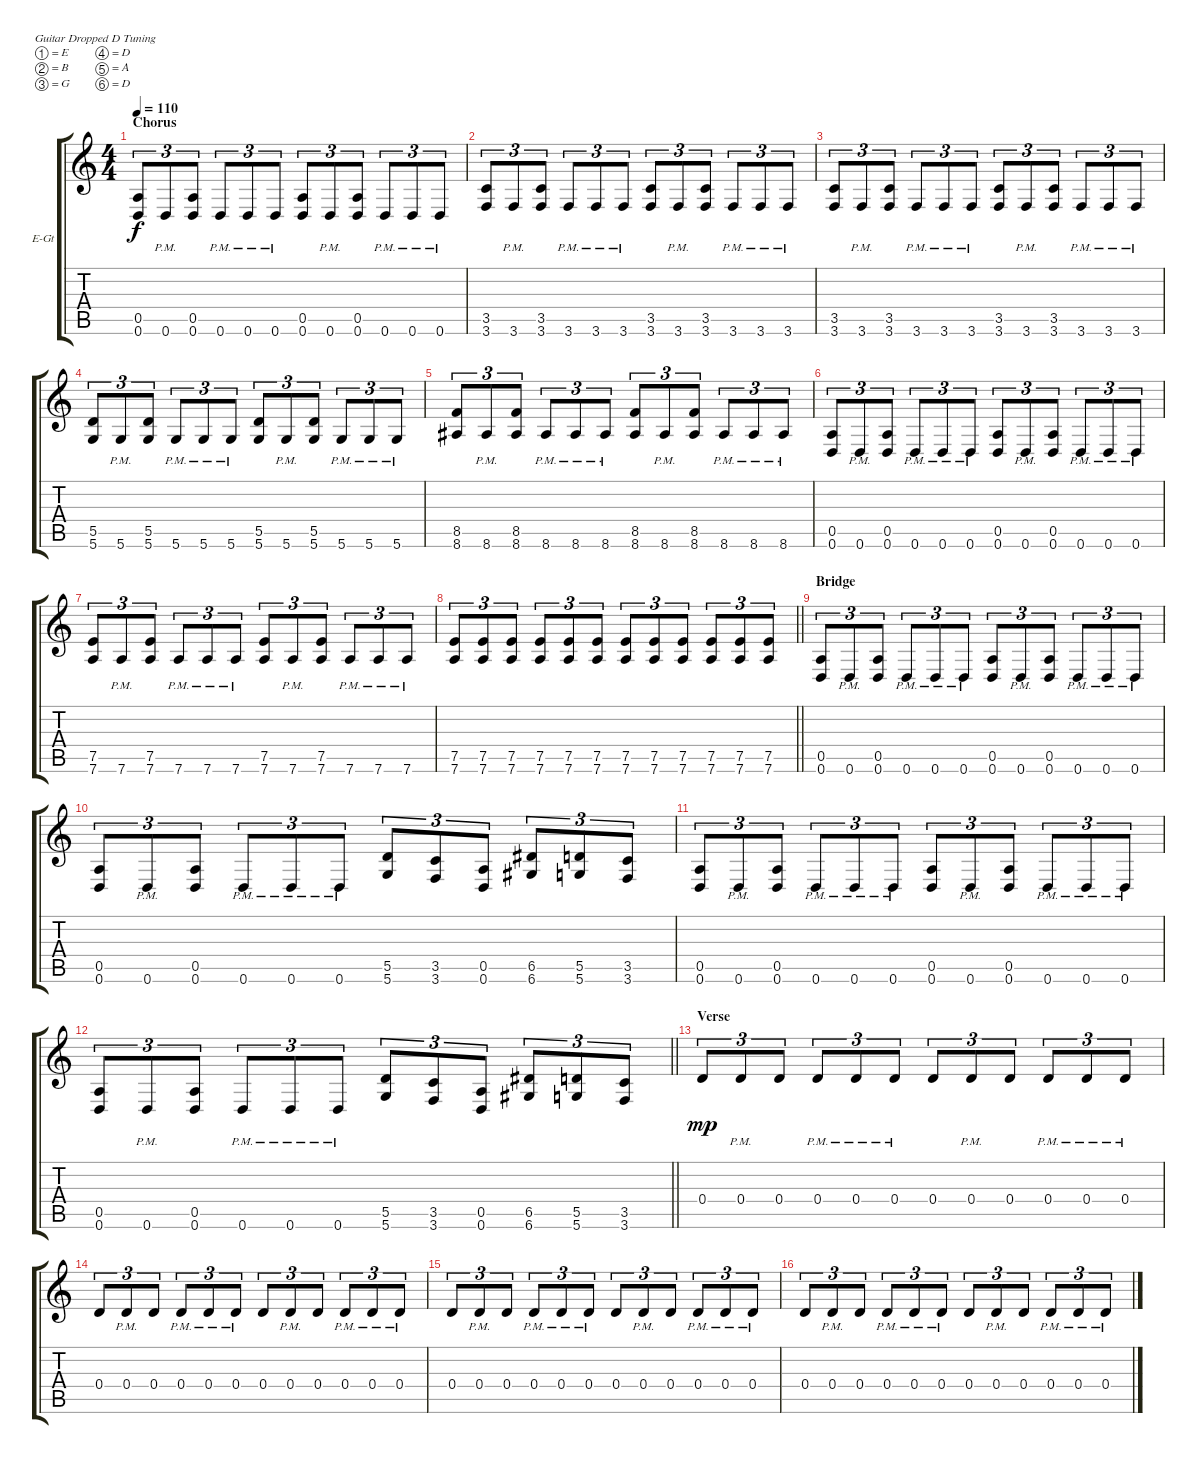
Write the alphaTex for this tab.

\bracketExtendMode groupsimilarinstruments
\firstSystemTrackNameOrientation horizontal
\otherSystemsTrackNameOrientation horizontal
\track ("Guitar 1" "E-Gt") {instrument distortionguitar}
\staff {score tabs}
\tuning (E4 B3 G3 D3 A2 D2)
\ts (4 4)
\section ("" "Chorus")
\tempo 110
\clef g2
\ks c
(0.5 0.6).8{tu (3 2) dy f} 0.6{pm}.8{tu (3 2)} (0.5 0.6).8{tu (3 2)} 0.6{pm}.8{tu (3 2)} 0.6{pm}.8{tu (3 2)} 0.6{pm}.8{tu (3 2)} (0.5 0.6).8{tu (3 2)} 0.6{pm}.8{tu (3 2)} (0.5 0.6).8{tu (3 2)} 0.6{pm}.8{tu (3 2)} 0.6{pm}.8{tu (3 2)} 0.6{pm}.8{tu (3 2)} |
(3.5 3.6).8{tu (3 2)} 3.6{pm}.8{tu (3 2)} (3.5 3.6).8{tu (3 2)} 3.6{pm}.8{tu (3 2)} 3.6{pm}.8{tu (3 2)} 3.6{pm}.8{tu (3 2)} (3.5 3.6).8{tu (3 2)} 3.6{pm}.8{tu (3 2)} (3.5 3.6).8{tu (3 2)} 3.6{pm}.8{tu (3 2)} 3.6{pm}.8{tu (3 2)} 3.6{pm}.8{tu (3 2)} |
(3.5 3.6).8{tu (3 2)} 3.6{pm}.8{tu (3 2)} (3.5 3.6).8{tu (3 2)} 3.6{pm}.8{tu (3 2)} 3.6{pm}.8{tu (3 2)} 3.6{pm}.8{tu (3 2)} (3.5 3.6).8{tu (3 2)} 3.6{pm}.8{tu (3 2)} (3.5 3.6).8{tu (3 2)} 3.6{pm}.8{tu (3 2)} 3.6{pm}.8{tu (3 2)} 3.6{pm}.8{tu (3 2)} |
(5.5 5.6).8{tu (3 2)} 5.6{pm}.8{tu (3 2)} (5.5 5.6).8{tu (3 2)} 5.6{pm}.8{tu (3 2)} 5.6{pm}.8{tu (3 2)} 5.6{pm}.8{tu (3 2)} (5.5 5.6).8{tu (3 2)} 5.6{pm}.8{tu (3 2)} (5.5 5.6).8{tu (3 2)} 5.6{pm}.8{tu (3 2)} 5.6{pm}.8{tu (3 2)} 5.6{pm}.8{tu (3 2)} |
(8.5 8.6).8{tu (3 2)} 8.6{pm}.8{tu (3 2)} (8.5 8.6).8{tu (3 2)} 8.6{pm}.8{tu (3 2)} 8.6{pm}.8{tu (3 2)} 8.6{pm}.8{tu (3 2)} (8.5 8.6).8{tu (3 2)} 8.6{pm}.8{tu (3 2)} (8.5 8.6).8{tu (3 2)} 8.6{pm}.8{tu (3 2)} 8.6{pm}.8{tu (3 2)} 8.6{pm}.8{tu (3 2)} |
(0.5 0.6).8{tu (3 2)} 0.6{pm}.8{tu (3 2)} (0.5 0.6).8{tu (3 2)} 0.6{pm}.8{tu (3 2)} 0.6{pm}.8{tu (3 2)} 0.6{pm}.8{tu (3 2)} (0.5 0.6).8{tu (3 2)} 0.6{pm}.8{tu (3 2)} (0.5 0.6).8{tu (3 2)} 0.6{pm}.8{tu (3 2)} 0.6{pm}.8{tu (3 2)} 0.6{pm}.8{tu (3 2)} |
(7.5 7.6).8{tu (3 2)} 7.6{pm}.8{tu (3 2)} (7.5 7.6).8{tu (3 2)} 7.6{pm}.8{tu (3 2)} 7.6{pm}.8{tu (3 2)} 7.6{pm}.8{tu (3 2)} (7.5 7.6).8{tu (3 2)} 7.6{pm}.8{tu (3 2)} (7.5 7.6).8{tu (3 2)} 7.6{pm}.8{tu (3 2)} 7.6{pm}.8{tu (3 2)} 7.6{pm}.8{tu (3 2)} |
\barLineRight lightlight
(7.5 7.6).8{tu (3 2)} (7.5 7.6).8{tu (3 2)} (7.5 7.6).8{tu (3 2)} (7.5 7.6).8{tu (3 2)} (7.5 7.6).8{tu (3 2)} (7.5 7.6).8{tu (3 2)} (7.5 7.6).8{tu (3 2)} (7.5 7.6).8{tu (3 2)} (7.5 7.6).8{tu (3 2)} (7.5 7.6).8{tu (3 2)} (7.5 7.6).8{tu (3 2)} (7.5 7.6).8{tu (3 2)} |
\section ("" "Bridge")
(0.5 0.6).8{tu (3 2)} 0.6{pm}.8{tu (3 2)} (0.5 0.6).8{tu (3 2)} 0.6{pm}.8{tu (3 2)} 0.6{pm}.8{tu (3 2)} 0.6{pm}.8{tu (3 2)} (0.5 0.6).8{tu (3 2)} 0.6{pm}.8{tu (3 2)} (0.5 0.6).8{tu (3 2)} 0.6{pm}.8{tu (3 2)} 0.6{pm}.8{tu (3 2)} 0.6{pm}.8{tu (3 2)} |
(0.5 0.6).8{tu (3 2)} 0.6{pm}.8{tu (3 2)} (0.5 0.6).8{tu (3 2)} 0.6{pm}.8{tu (3 2)} 0.6{pm}.8{tu (3 2)} 0.6{pm}.8{tu (3 2)} (5.5 5.6).8{tu (3 2)} (3.5 3.6).8{tu (3 2)} (0.5 0.6).8{tu (3 2)} (6.5 6.6).8{tu (3 2)} (5.5 5.6).8{tu (3 2)} (3.5 3.6).8{tu (3 2)} |
(0.5 0.6).8{tu (3 2)} 0.6{pm}.8{tu (3 2)} (0.5 0.6).8{tu (3 2)} 0.6{pm}.8{tu (3 2)} 0.6{pm}.8{tu (3 2)} 0.6{pm}.8{tu (3 2)} (0.5 0.6).8{tu (3 2)} 0.6{pm}.8{tu (3 2)} (0.5 0.6).8{tu (3 2)} 0.6{pm}.8{tu (3 2)} 0.6{pm}.8{tu (3 2)} 0.6{pm}.8{tu (3 2)} |
\barLineRight lightlight
(0.5 0.6).8{tu (3 2)} 0.6{pm}.8{tu (3 2)} (0.5 0.6).8{tu (3 2)} 0.6{pm}.8{tu (3 2)} 0.6{pm}.8{tu (3 2)} 0.6{pm}.8{tu (3 2)} (5.5 5.6).8{tu (3 2)} (3.5 3.6).8{tu (3 2)} (0.5 0.6).8{tu (3 2)} (6.5 6.6).8{tu (3 2)} (5.5 5.6).8{tu (3 2)} (3.5 3.6).8{tu (3 2)} |
\section ("" "Verse")
0.4.8{tu (3 2) dy mp} 0.4{pm}.8{tu (3 2)} 0.4.8{tu (3 2)} 0.4{pm}.8{tu (3 2)} 0.4{pm}.8{tu (3 2)} 0.4{pm}.8{tu (3 2)} 0.4.8{tu (3 2)} 0.4{pm}.8{tu (3 2)} 0.4.8{tu (3 2)} 0.4{pm}.8{tu (3 2)} 0.4{pm}.8{tu (3 2)} 0.4{pm}.8{tu (3 2)} |
0.4.8{tu (3 2)} 0.4{pm}.8{tu (3 2)} 0.4.8{tu (3 2)} 0.4{pm}.8{tu (3 2)} 0.4{pm}.8{tu (3 2)} 0.4{pm}.8{tu (3 2)} 0.4.8{tu (3 2)} 0.4{pm}.8{tu (3 2)} 0.4.8{tu (3 2)} 0.4{pm}.8{tu (3 2)} 0.4{pm}.8{tu (3 2)} 0.4{pm}.8{tu (3 2)} |
0.4.8{tu (3 2)} 0.4{pm}.8{tu (3 2)} 0.4.8{tu (3 2)} 0.4{pm}.8{tu (3 2)} 0.4{pm}.8{tu (3 2)} 0.4{pm}.8{tu (3 2)} 0.4.8{tu (3 2)} 0.4{pm}.8{tu (3 2)} 0.4.8{tu (3 2)} 0.4{pm}.8{tu (3 2)} 0.4{pm}.8{tu (3 2)} 0.4{pm}.8{tu (3 2)} |
0.4.8{tu (3 2)} 0.4{pm}.8{tu (3 2)} 0.4.8{tu (3 2)} 0.4{pm}.8{tu (3 2)} 0.4{pm}.8{tu (3 2)} 0.4{pm}.8{tu (3 2)} 0.4.8{tu (3 2)} 0.4{pm}.8{tu (3 2)} 0.4.8{tu (3 2)} 0.4{pm}.8{tu (3 2)} 0.4{pm}.8{tu (3 2)} 0.4{pm}.8{tu (3 2)}
